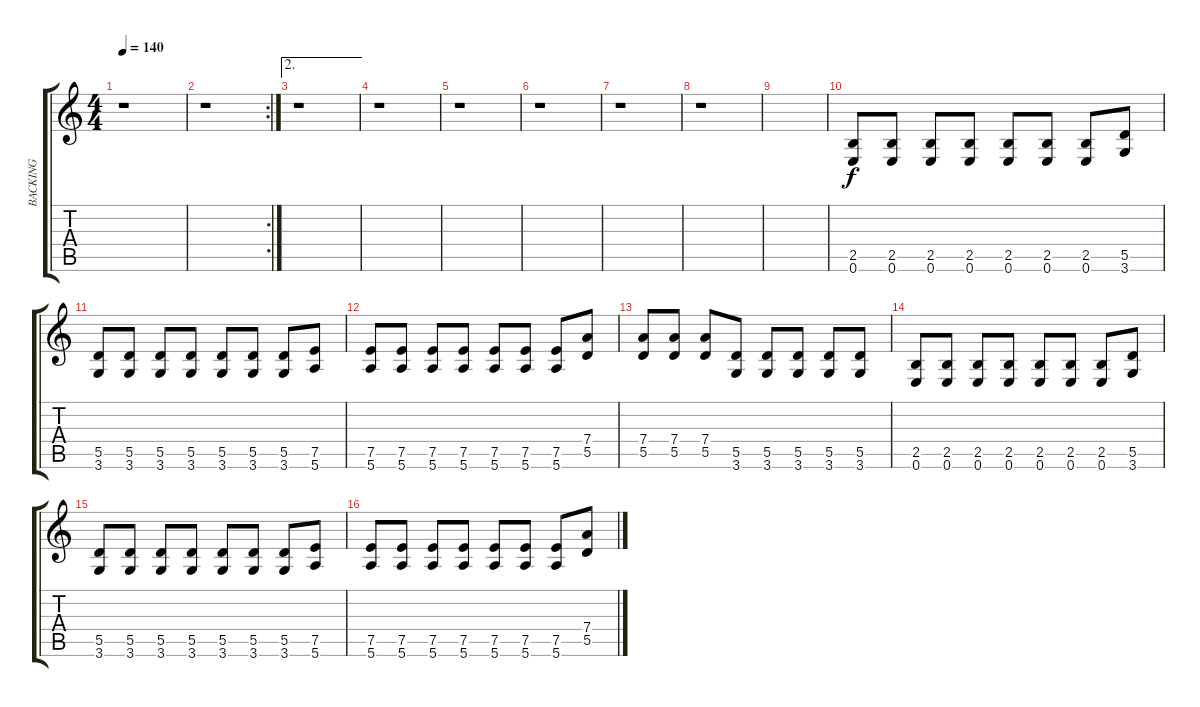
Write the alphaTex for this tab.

\track ("BACKING" "BACKING") {instrument overdrivenguitar}
\staff {score tabs}
\tuning (E4 B3 G3 D3 A2 E2) {hide}
\ts (4 4)
\tempo 140
\clef g2
\ks c
r.1{dy f} |
\rc 2
r.1 |
\ae 2
r.1 |
r.1 |
r.1 |
r.1 |
r.1 |
r.1 |
|
(2.5 0.6).8{volume 12} (2.5 0.6).8 (2.5 0.6).8 (2.5 0.6).8 (2.5 0.6).8 (2.5 0.6).8 (2.5 0.6).8 (5.5 3.6).8 |
(5.5 3.6).8{volume 12} (5.5 3.6).8 (5.5 3.6).8 (5.5 3.6).8 (5.5 3.6).8 (5.5 3.6).8 (5.5 3.6).8 (7.5 5.6).8 |
(7.5 5.6).8{volume 12} (7.5 5.6).8 (7.5 5.6).8 (7.5 5.6).8 (7.5 5.6).8 (7.5 5.6).8 (7.5 5.6).8 (7.4 5.5).8 |
(7.4 5.5).8{volume 12} (7.4 5.5).8 (7.4 5.5).8 (5.5 3.6).8 (5.5 3.6).8 (5.5 3.6).8 (5.5 3.6).8 (5.5 3.6).8 |
(2.5 0.6).8{volume 12} (2.5 0.6).8 (2.5 0.6).8 (2.5 0.6).8 (2.5 0.6).8 (2.5 0.6).8 (2.5 0.6).8 (5.5 3.6).8 |
(5.5 3.6).8{volume 12} (5.5 3.6).8 (5.5 3.6).8 (5.5 3.6).8 (5.5 3.6).8 (5.5 3.6).8 (5.5 3.6).8 (7.5 5.6).8 |
(7.5 5.6).8{volume 12} (7.5 5.6).8 (7.5 5.6).8 (7.5 5.6).8 (7.5 5.6).8 (7.5 5.6).8 (7.5 5.6).8 (7.4 5.5).8
